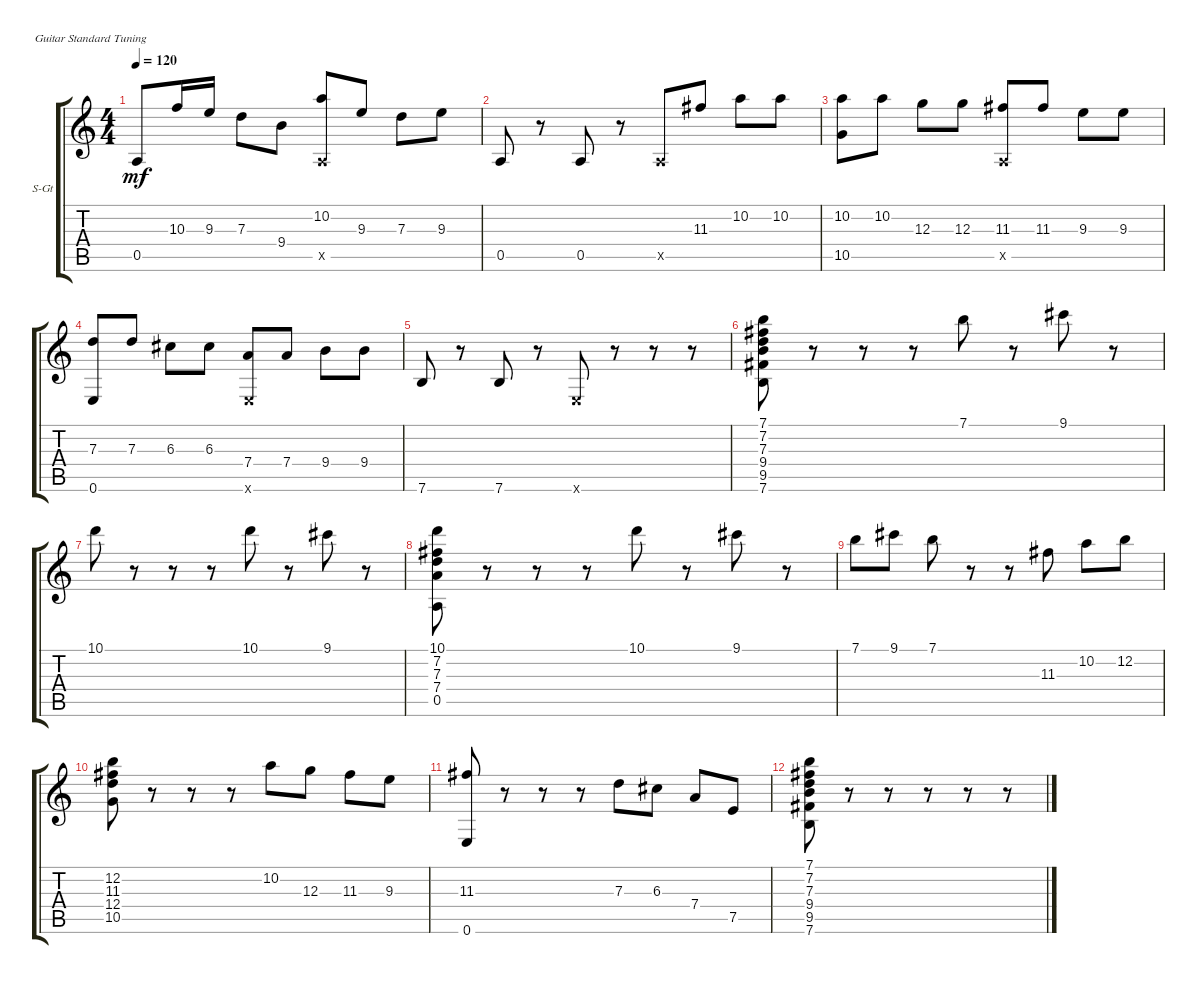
\defaultSystemsLayout 4
\bracketExtendMode groupsimilarinstruments
\firstSystemTrackNameOrientation horizontal
\otherSystemsTrackNameOrientation horizontal
\track ("Steel Guitar" "S-Gt") {instrument acousticguitarsteel}
\staff {score tabs}
\tuning (E4 B3 G3 D3 A2 E2)
\ts (4 4)
\tempo 120
\clef g2
\ks c
0.5.8{dy mf} 10.3.16 9.3.16 7.3.8 9.4.8 (10.2 0.5{x}).8 9.3.8 7.3.8 9.3.8 |
0.5.8 r.8 0.5.8 r.8 0.5{x}.8 11.3.8 10.2.8 10.2.8 |
(10.2 10.5).8 10.2.8 12.3.8 12.3.8 (11.3 0.5{x}).8 11.3.8 9.3.8 9.3.8 |
(7.3 0.6).8 7.3.8 6.3.8 6.3.8 (7.4 0.6{x}).8 7.4.8 9.4.8 9.4.8 |
7.6.8 r.8 7.6.8 r.8 0.6{x}.8 r.8 r.8 r.8 |
(7.6 9.5 9.4 7.3 7.2 7.1).8 r.8 r.8 r.8 7.1.8 r.8 9.1.8 r.8 |
10.1.8 r.8 r.8 r.8 10.1.8 r.8 9.1.8 r.8 |
(10.1 7.2 7.3 7.4 0.5).8 r.8 r.8 r.8 10.1.8 r.8 9.1.8 r.8 |
7.1.8 9.1.8 7.1.8 r.8 r.8 11.3.8 10.2.8 12.2.8 |
(12.2 11.3 12.4 10.5).8 r.8 r.8 r.8 10.2.8 12.3.8 11.3.8 9.3.8 |
(11.3 0.6).8 r.8 r.8 r.8 7.3.8 6.3.8 7.4.8 7.5.8 |
(9.4 9.5 7.3 7.2 7.1 7.6).8 r.8 r.8 r.8 r.8 r.8
